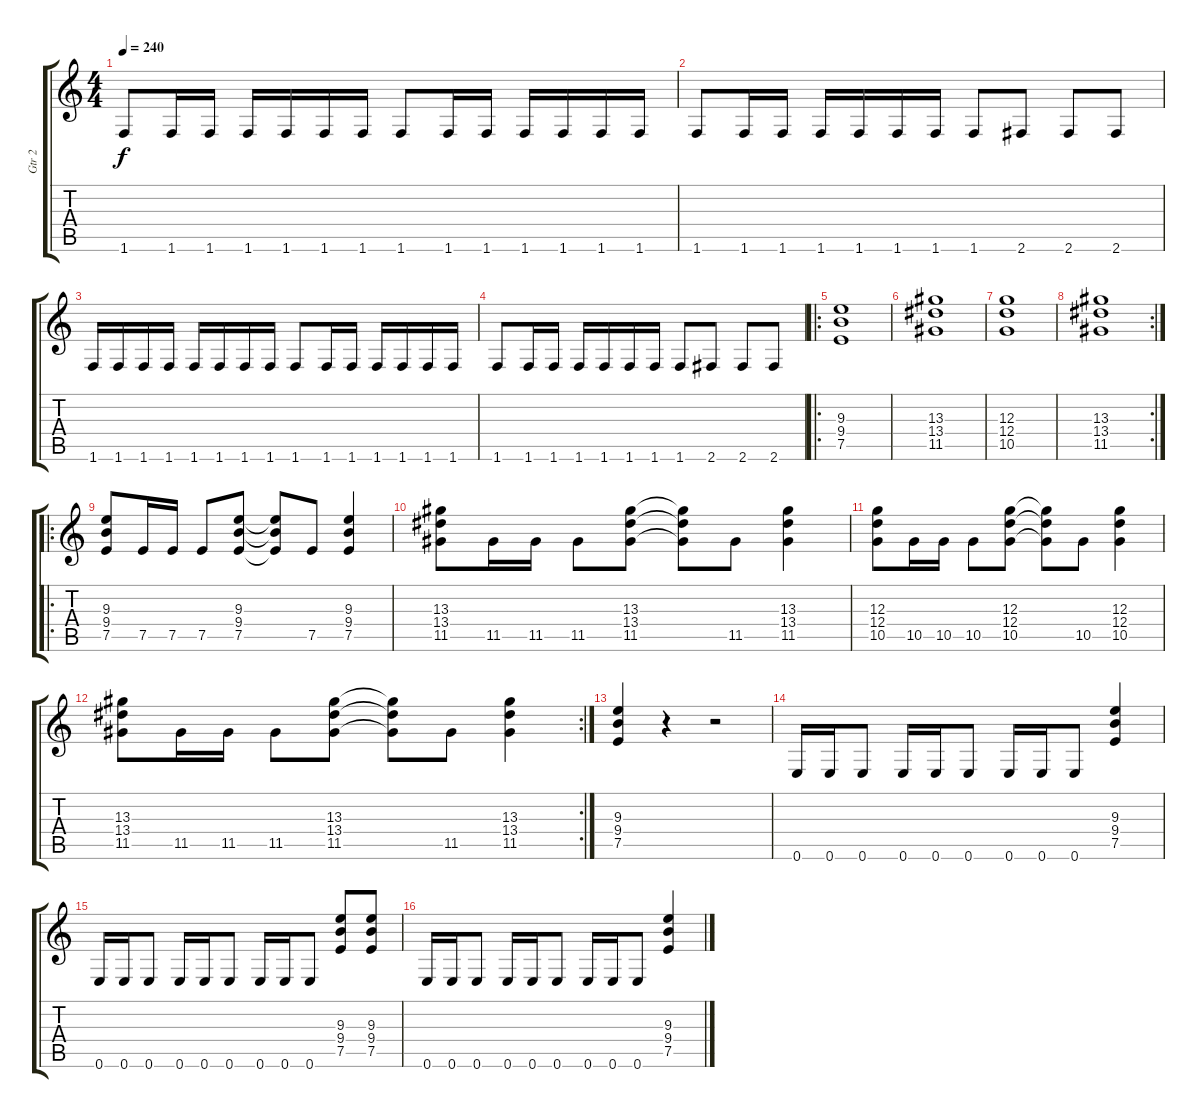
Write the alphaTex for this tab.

\track ("Gtr 2" "Gtr 2") {instrument distortionguitar}
\staff {score tabs}
\tuning (E4 B3 G3 D3 A2 E2) {hide}
\ts (4 4)
\tempo 240
\clef g2
\ks c
1.6.8{dy f} 1.6.16 1.6.16 1.6.16 1.6.16 1.6.16 1.6.16 1.6.8 1.6.16 1.6.16 1.6.16 1.6.16 1.6.16 1.6.16 |
1.6.8 1.6.16 1.6.16 1.6.16 1.6.16 1.6.16 1.6.16 1.6.8 2.6.8 2.6.8 2.6.8 |
1.6.16 1.6.16 1.6.16 1.6.16 1.6.16 1.6.16 1.6.16 1.6.16 1.6.8 1.6.16 1.6.16 1.6.16 1.6.16 1.6.16 1.6.16 |
1.6.8 1.6.16 1.6.16 1.6.16 1.6.16 1.6.16 1.6.16 1.6.8 2.6.8 2.6.8 2.6.8 |
\ro
(9.3 9.4 7.5).1 |
(13.3 13.4 11.5).1 |
(12.3 12.4 10.5).1 |
\rc 2
(13.3 13.4 11.5).1 |
\ro
(9.3 9.4 7.5).8 7.5.16 7.5.16 7.5.8 (9.3 9.4 7.5).8 (9.3{t} 9.4{t} 7.5{t}).8 7.5.8 (9.3 9.4 7.5).4 |
(13.3 13.4 11.5).8 11.5.16 11.5.16 11.5.8 (13.3 13.4 11.5).8 (13.3{t} 13.4{t} 11.5{t}).8 11.5.8 (13.3 13.4 11.5).4 |
(12.3 12.4 10.5).8 10.5.16 10.5.16 10.5.8 (12.3 12.4 10.5).8 (12.3{t} 12.4{t} 10.5{t}).8 10.5.8 (12.3 12.4 10.5).4 |
\rc 2
(13.3 13.4 11.5).8 11.5.16 11.5.16 11.5.8 (13.3 13.4 11.5).8 (13.3{t} 13.4{t} 11.5{t}).8 11.5.8 (13.3 13.4 11.5).4 |
(9.3 9.4 7.5).4 r.4 r.2 |
0.6.16 0.6.16 0.6.8 0.6.16 0.6.16 0.6.8 0.6.16 0.6.16 0.6.8 (9.3 9.4 7.5).4 |
0.6.16 0.6.16 0.6.8 0.6.16 0.6.16 0.6.8 0.6.16 0.6.16 0.6.8 (9.3 9.4 7.5).8 (9.3 9.4 7.5).8 |
0.6.16 0.6.16 0.6.8 0.6.16 0.6.16 0.6.8 0.6.16 0.6.16 0.6.8 (9.3 9.4 7.5).4
